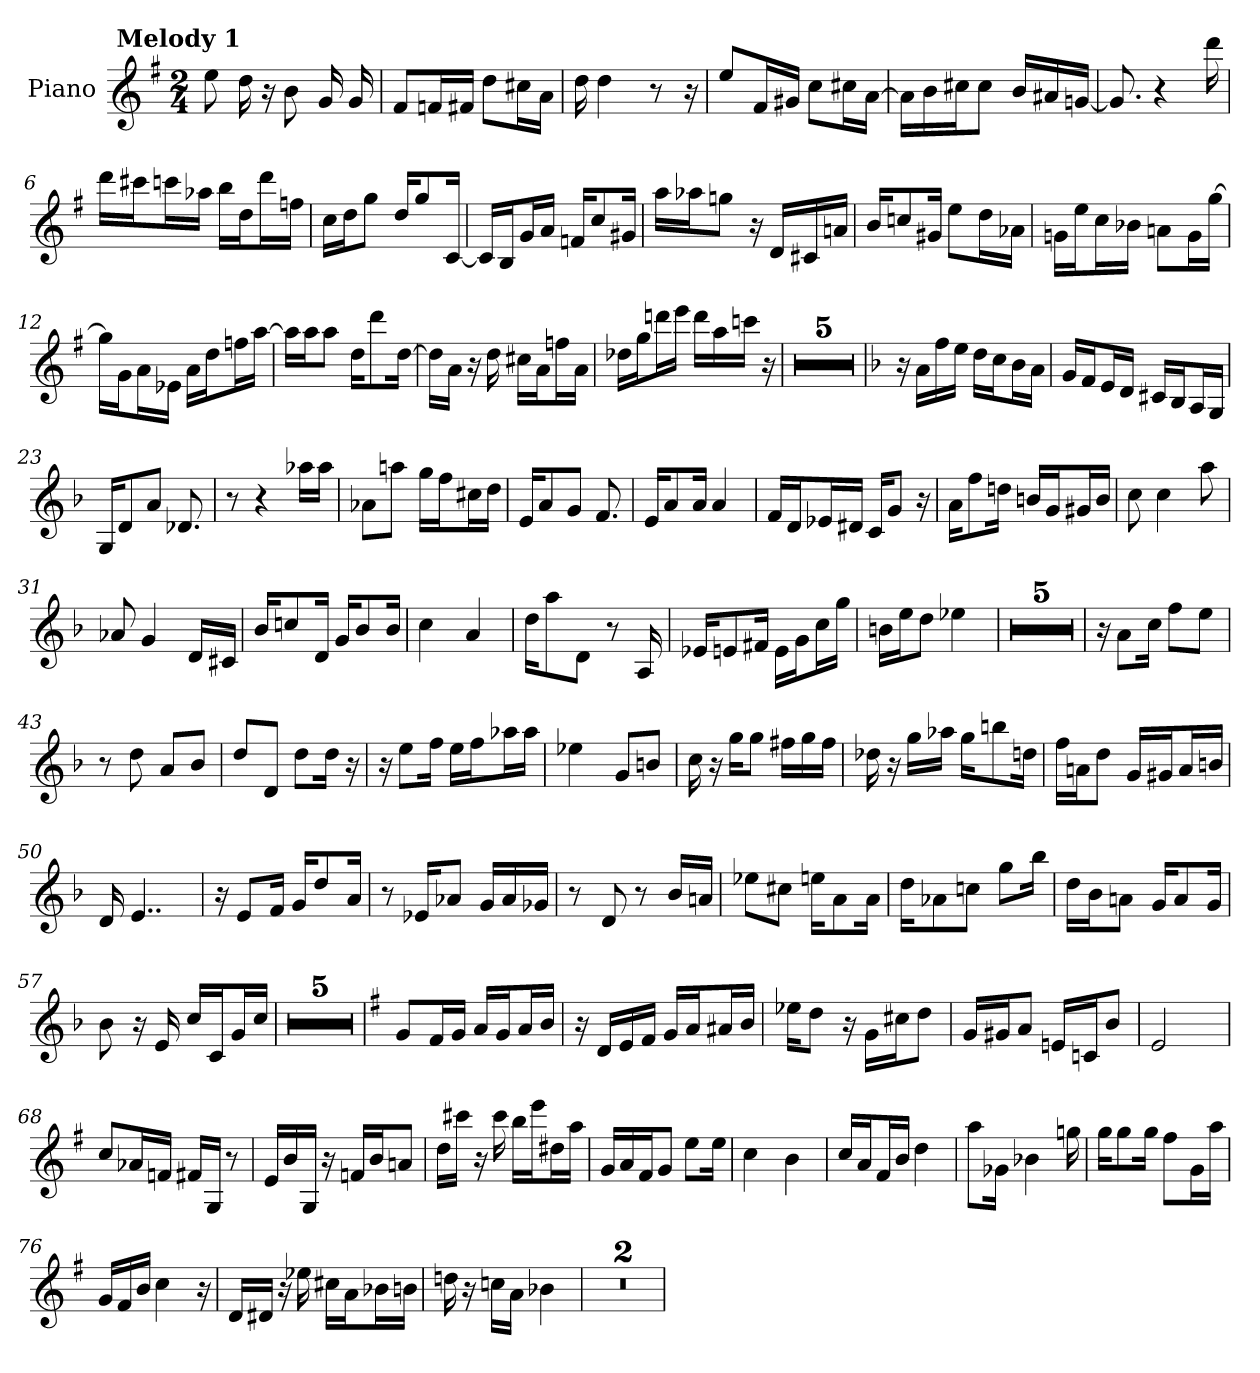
**kern
*part1
*staff1
*I"Piano
*I'Pno
*clefG2
*k[f#]
*G:
*M2/4
*MM60
!!LO:REH:place=s1:a:enc=none:fs=14:t=Melody 1
=
8ee\
16dd\
16r
8b\
16g/
16g/
=1
8f#/L
16fn/L
16f#X/JJ
8dd\L
16cc#X\L
16a\JJ
=2
16dd\
4dd\
8r
16r
=3
8ee/L
16f#/L
16g#X/JJ
8cc\L
16cc#X\L
[16a\JJ
=4
16a\LL]
16b\
16cc#X\J
8cc#\J
16b/LL
16a#X/
[16gn/JJ
!!LO:LB:g=z
=5
8.g/]
4r
16ddd\
=6
16ddd\LL
16ccc#X\J
16cccn\L
16aa-X\JJ
16bb\LL
16dd\J
16ddd\L
16ffn\JJ
=7
16cc\LL
16dd\J
8gg\J
16dd/KL
8gg/
[16c/Jk
=8
16c/LL]
16B/J
16g/L
16a/JJ
16fn/KL
8cc/
16g#X/Jk
=9
16aa\LL
16aa-X\J
8ggn\J
16r
16d/LL
16c#X/
16an/JJ
!!LO:LB:g=z
=10
16b/KL
8ccn/
16g#X/Jk
8ee\L
16dd\L
16a-X\JJ
=11
16gn\LL
16ee\J
16cc\L
16b-X\JJ
8an\L
16g\L
[16gg\JJ
=12
16gg\LL]
16g\J
16a\L
16e-X\JJ
16a\LL
16dd\J
16ffn\L
[16aa\JJ
=13
16aa\LL]
16aa\J
8aa\J
16dd\KL
8ddd\
[16dd\Jk
=14
16dd\LL]
16a\JJ
16r
16dd\
16cc#X\LL
16a\J
16ffn\L
16a\JJ
!!LO:LB:g=z
=15
16dd-X\LL
16gg\J
16dddn\L
16eee\JJ
16ddd\LL
16aa\
16cccn\JJ
16r
=16
2r
=17
2r
=18
2r
=19
2r
=20
2r
=21
!!LO:REH:place=s1:a:enc=none:fs=14:t=Melody 2
*k[b-]
*F:
*MM60
16r
16a\LL
16ff\
16ee\JJ
16dd\LL
16cc\J
16b-\L
16a\JJ
!!LO:LB:g=z
=22
16g/LL
16f/J
16e/L
16d/JJ
16c#X/LL
16B-/J
16A/L
16G/JJ
=23
16G/KL
8d/
8a/J
8.d-X/
=24
8r
4r
16aa-X\LL
16aa-\JJ
=25
8a-X\L
8aan\J
16gg\LL
16ff\J
16cc#X\L
16dd\JJ
=26
16e/KL
8a/
8g/J
8.f/
=27
16e/KL
8a/
16a/Jk
4a/
!!LO:LB:g=z
=28
16f/LL
16d/J
16e-X/L
16d#X/JJ
16c/KL
8g/J
16r
=29
16a\KL
8ff\
16ddn\Jk
16bn/LL
16g/J
16g#X/L
16b/JJ
=30
8cc\
4cc\
8aa\
=31
8a-X/
4g/
16d/LL
16c#X/JJ
=32
16b-/KL
8ccn/
16d/Jk
16g/KL
8b-/
16b-/Jk
=33
4cc\
4a/
!!LO:LB:g=z
=34
16dd\KL
8aa\
8d\J
8r
16A/
=35
16e-X/KL
8en/
16f#X/Jk
16e\LL
16g\J
16cc\L
16gg\JJ
=36
16bn\LL
16ee\J
8dd\J
4ee-X\
=37
2r
=38
2r
=39
2r
=40
2r
=41
2r
!!LO:LB:g=z
=42
!!LO:REH:place=s1:a:enc=none:fs=14:t=Melody 3
*MM60
16r
8a\L
16cc\Jk
8ff\L
8ee\J
=43
8r
8dd\
8a/L
8b-/J
=44
8dd/L
8d/J
8dd\L
16dd\Jk
16r
=45
16r
8ee\L
16ff\Jk
16ee\LL
16ff\J
16aa-X\L
16aa-\JJ
=46
4ee-X\
8g/L
8bn/J
=47
16cc\
16r
16gg\KL
8gg\J
16ff#X\LL
16gg\
16ff#\JJ
!!LO:LB:g=z
=48
16dd-X\
16r
16gg\LL
16aa-X\JJ
16gg\KL
8bbn\
16ddn\Jk
=49
16ff\LL
16an\J
8dd\J
16g/LL
16g#X/J
16a/L
16bn/JJ
=50
16d/
4..e/
=51
16r
8e/L
16f/Jk
16g/KL
8dd/
16a/Jk
=52
8r
16e-X/KL
8a-X/J
16g/LL
16a-/
16g-X/JJ
=53
8r
8d/
8r
16b-/LL
16an/JJ
!!LO:LB:g=z
=54
8ee-X\L
8cc#X\J
16een\KL
8a\
16a\Jk
=55
16dd\KL
8a-X\
8ccn\J
8gg\L
16bb-\Jk
=56
16dd\LL
16b-\J
8an\J
16g/KL
8a/
16g/Jk
=57
8b-\
16r
16e/
16cc/LL
16c/J
16g/L
16cc/JJ
=58
2r
=59
2r
=60
2r
=61
2r
!!LO:PB:g=z
=62
2r
=63
!!LO:REH:place=s1:a:enc=none:fs=14:t=Melody 4
*k[f#]
*G:
*MM60
8g/L
16f#/L
16g/JJ
16a/LL
16g/J
16a/L
16b/JJ
=64
16r
16d/LL
16e/
16f#/JJ
16g/LL
16a/J
16a#X/L
16b/JJ
=65
16ee-X\KL
8dd\J
16r
16g\LL
16cc#X\J
8dd\J
=66
16g/LL
16g#X/J
8a/J
16en/LL
16cn/J
8b/J
=67
2e/
!!LO:LB:g=z
=68
8cc/L
16a-X/L
16fn/JJ
16f#X/LL
16G/JJ
8r
=69
16e/LL
16b/
16G/JJ
16r
16fn/LL
16b/J
8an/J
=70
16dd\LL
16ccc#X\JJ
16r
16ccc#\
16bb\LL
16eee\J
16dd#X\L
16aa\JJ
=71
16g/LL
16a/
16f#/J
8g/J
8ee\L
16ee\Jk
=72
4cc\
4b\
=73
16cc/LL
16a/J
16f#/L
16b/JJ
4dd\
!!LO:LB:g=z
=74
8aa\L
16g-X\Jk
4b-X\
16ggn\
=75
16gg\KL
8gg\
16gg\Jk
8ff#\L
16g\L
16aa\JJ
=76
16g/LL
16f#/
16b/JJ
4cc\
16r
=77
16d/LL
16d#X/JJ
16r
16ee-X\
16cc#X\LL
16a\J
16b-X\L
16bn\JJ
=78
16ddn\
16r
16ccn\LL
16a\JJ
4b-X\
=79
2r
=80
2r
=
*-
